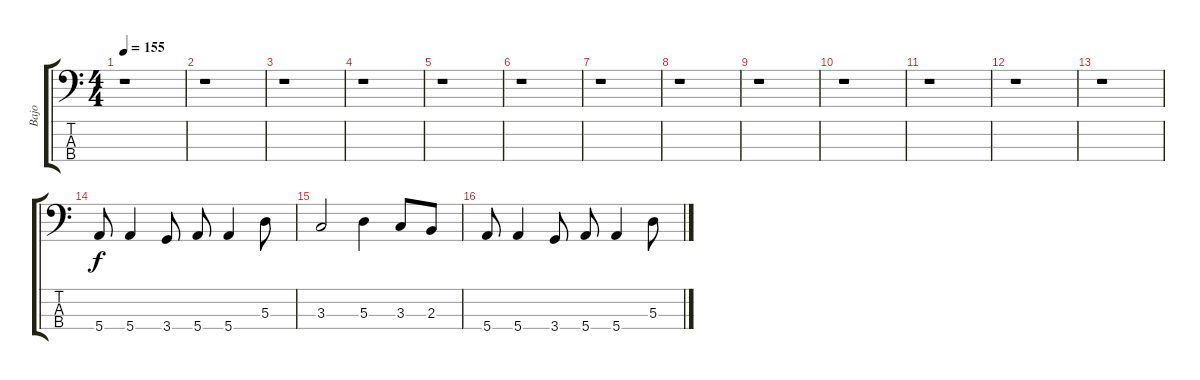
\track ("Bajo" "Bajo") {instrument electricbasspick}
\staff {score tabs}
\tuning (G2 D2 A1 E1) {hide}
\ts (4 4)
\tempo 155
\clef f4
\ks c
r.1{dy f instrument electricbasspick} |
r.1 |
r.1 |
r.1 |
r.1 |
r.1 |
r.1 |
r.1 |
r.1 |
r.1 |
r.1 |
r.1 |
r.1 |
5.4.8 5.4.4 3.4.8 5.4.8 5.4.4 5.3.8 |
3.3.2 5.3.4 3.3.8 2.3.8 |
5.4.8 5.4.4 3.4.8 5.4.8 5.4.4 5.3.8
